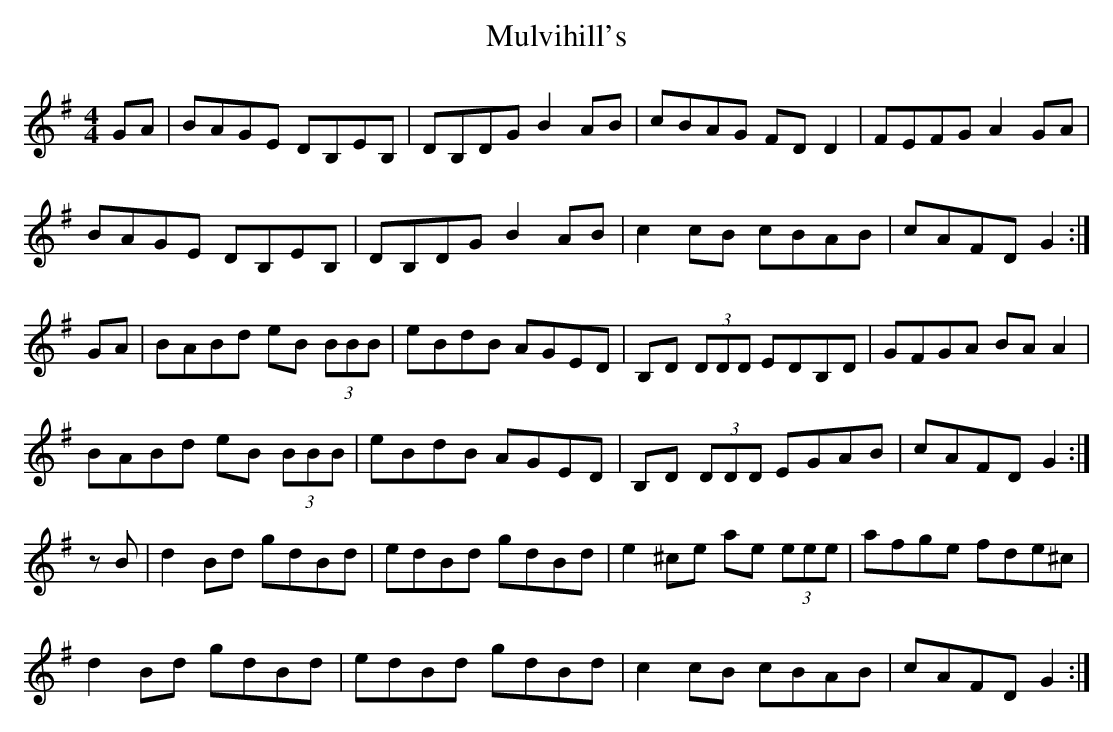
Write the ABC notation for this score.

X:1
T: Mulvihill's
M: 4/4
L: 1/8
K: G
GA | BAGE DB,EB, | DB,DG B2 AB | cBAG FD D2 |\
FEFG A2 GA |
BAGE DB,EB, | DB,DG B2 AB | c2 cB cBAB | cAFD G2 :|
GA | BABd eB (3BBB | eBdB AGED | B,D (3DDD EDB,D |\
GFGA BA A2 |
BABd eB (3BBB | eBdB AGED | B,D (3DDD EGAB |\
cAFD G2 :|
zB | d2 Bd gdBd | edBd gdBd | e2 ^ce ae (3eee |\
afge fde^c |
d2 Bd gdBd | edBd gdBd | c2 cB cBAB | cAFD G2 :|
